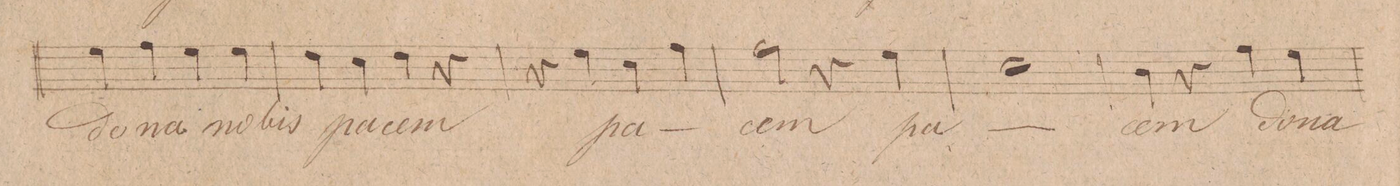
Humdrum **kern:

**kern	**text	**dynam
*I"Tenore.	*	*
*clefC4	*	*
*k[f#c#g#]	*	*
*met(c|)	*	*
*M2/2	*	*
4d\	do-	.
4e\	-na	.
4d\	no-	.
4d\	-bis	.
=53	=53	=53
4c#\	pa-	.
4B\	.	.
4c#\	-cem	.
4r	.	.
=54	=54	=54
4r	.	.
4d\	pa-	.
4B\	.	.
4e\	.	.
=55	=55	=55
2e\	-cem	.
4r	.	.
4d\	pa-	.
=56	=56	=56
1B	.	.
=57	=57	=57
4A\	-cem	.
4r	.	.
4e\	do-	.
4d\	-na	.
=58	=58	=58
*-	*-	*-
